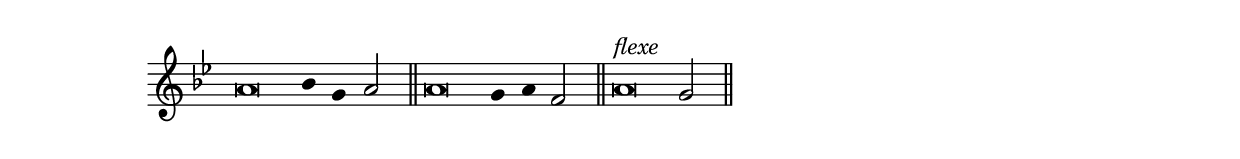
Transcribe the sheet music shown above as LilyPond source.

%% Do not edit this file; it is auto-generated from LSR http://lsr.dsi.unimi.it
%% This file is in the public domain.
\version "2.13.1"

\header {
  lsrtags = "rhythms, vocal-music, ancient-notation, contexts-and-engravers"

%% Translation of GIT committish: aea975539ec44fd0f1a8fd25930b88b5ab64b53a
  texidoces = "
Este tipo de notación se utiliza para el canto de los Salmos, en
que las estrofas no siempre tienen la misma longitud.

"
  doctitlees = "Notación de responsos o salmos"

  texidoc = "
This form of notation is used for the chant of the Psalms, where verses
aren't always the same length.

"
  doctitle = "Chant or psalms notation"
} % begin verbatim

stemOn = { \revert Staff.Stem #'transparent }
stemOff = { \override Staff.Stem #'transparent = ##t }

\score {
  \new Staff \with { \remove "Time_signature_engraver" }
  {
    \key g \minor
    \cadenzaOn
    \stemOff a'\breve bes'4 g'4
    \stemOn a'2 \bar "||"
    \stemOff a'\breve g'4 a'4
    \stemOn f'2 \bar "||"
    \stemOff a'\breve^\markup { \italic flexe }
    \stemOn g'2 \bar "||"
  }
}

